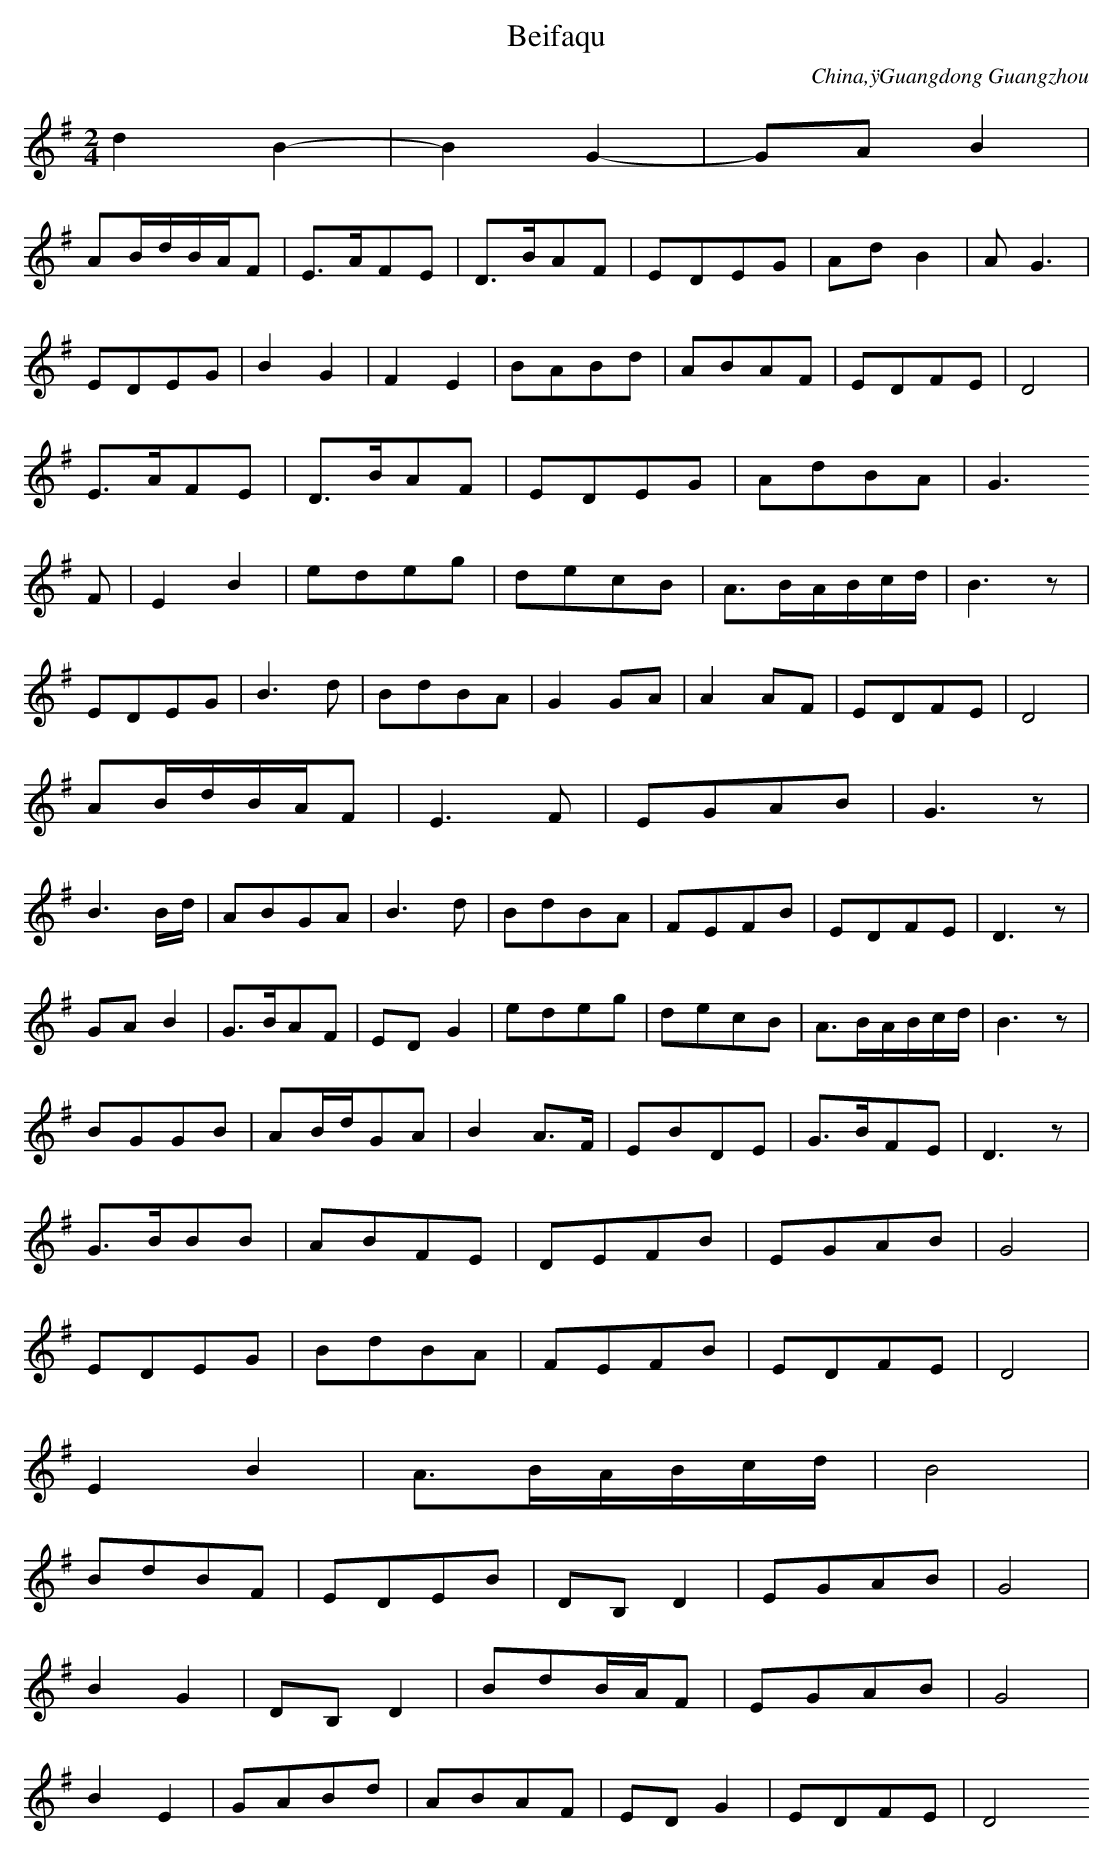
X:1
T: Beifaqu
O: China,ÿGuangdong Guangzhou
M: 2/4
L: 1/16
K: G
d4B4- | B4G4- | G2A2B4 |
A2BdBAF2 | E3AF2E2 | D3BA2F2 | E2D2E2G2 | A2d2B4 | A2G6 |
E2D2E2G2 | B4G4 | F4E4 | B2A2B2d2 | A2B2A2F2 | E2D2F2E2 | D8 |
E3AF2E2 | D3BA2F2 | E2D2E2G2 | A2d2B2A2 | G6
F2 | E4B4 | e2d2e2g2 | d2e2c2B2 | A3BABcd | B6z2 |
E2D2E2G2 | B6d2 | B2d2B2A2 | G4G2A2 | A4A2F2 | E2D2F2E2 | D8 |
A2BdBAF2 | E6F2 | E2G2A2B2 | G6z2 |
B6Bd | A2B2G2A2 | B6d2 | B2d2B2A2 | F2E2F2B2 | E2D2F2E2 | D6z2 |
G2A2B4 | G3BA2F2 | E2D2G4 | e2d2e2g2 | d2e2c2B2 | A3BABcd | B6z2 |
B2G2G2B2 | A2BdG2A2 | B4A3F | E2B2D2E2 | G3BF2E2 | D6z2 |
G3BB2B2 | A2B2F2E2 | D2E2F2B2 | E2G2A2B2 | G8 |
E2D2E2G2 | B2d2B2A2 | F2E2F2B2 | E2D2F2E2 | D8 |
E4B4 | A3BABcd | B8 |
B2d2B2F2 | E2D2E2B2 | D2B,2D4 | E2G2A2B2 | G8 |
B4G4 | D2B,2D4 | B2d2BAF2 | E2G2A2B2 | G8 |
B4E4 | G2A2B2d2 | A2B2A2F2 | E2D2G4 | E2D2F2E2 | D8
